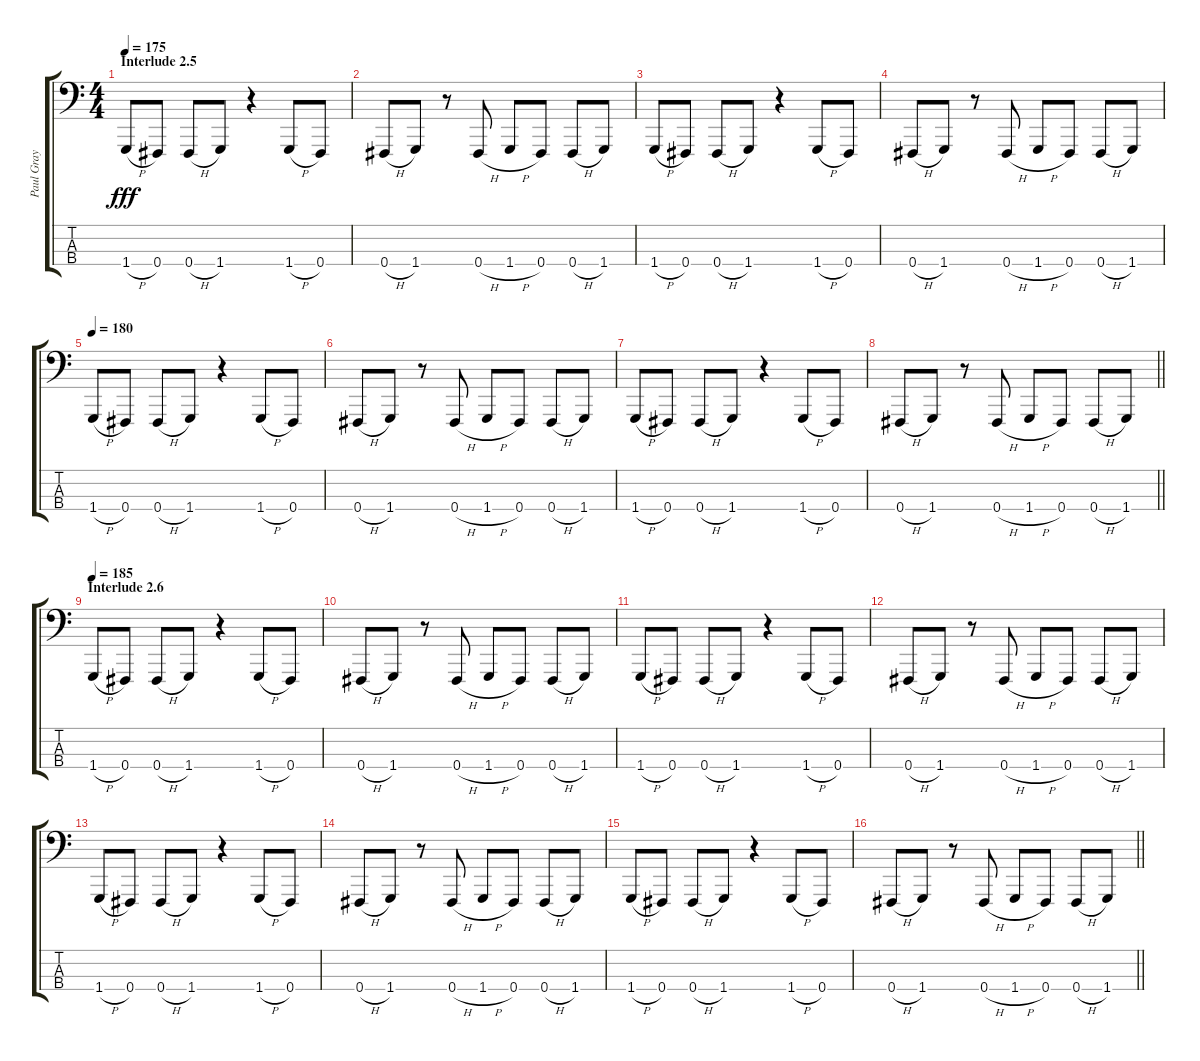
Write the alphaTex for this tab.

\track ("Paul Gray" "Paul Gray") {instrument electricbasspick}
\staff {score tabs}
\tuning (E2 B1 Gb1 Gb0) {hide}
\ts (4 4)
\section ("" "Interlude 2.5")
\tempo 175
\clef f4
\ks c
1.4{h}.8{dy fff} 0.4.8 0.4{h}.8 1.4.8 r.4 1.4{h}.8 0.4.8 |
0.4{h}.8 1.4.8 r.8 0.4{h}.8 1.4{h}.8 0.4.8 0.4{h}.8 1.4.8 |
1.4{h}.8 0.4.8 0.4{h}.8 1.4.8 r.4 1.4{h}.8 0.4.8 |
0.4{h}.8 1.4.8 r.8 0.4{h}.8 1.4{h}.8 0.4.8 0.4{h}.8 1.4.8 |
\tempo 180
1.4{h}.8 0.4.8 0.4{h}.8 1.4.8 r.4 1.4{h}.8 0.4.8 |
0.4{h}.8 1.4.8 r.8 0.4{h}.8 1.4{h}.8 0.4.8 0.4{h}.8 1.4.8 |
1.4{h}.8 0.4.8 0.4{h}.8 1.4.8 r.4 1.4{h}.8 0.4.8 |
\barLineRight lightlight
0.4{h}.8 1.4.8 r.8 0.4{h}.8 1.4{h}.8 0.4.8 0.4{h}.8 1.4.8 |
\section ("" "Interlude 2.6")
\tempo 185
1.4{h}.8 0.4.8 0.4{h}.8 1.4.8 r.4 1.4{h}.8 0.4.8 |
0.4{h}.8 1.4.8 r.8 0.4{h}.8 1.4{h}.8 0.4.8 0.4{h}.8 1.4.8 |
1.4{h}.8 0.4.8 0.4{h}.8 1.4.8 r.4 1.4{h}.8 0.4.8 |
0.4{h}.8 1.4.8 r.8 0.4{h}.8 1.4{h}.8 0.4.8 0.4{h}.8 1.4.8 |
1.4{h}.8 0.4.8 0.4{h}.8 1.4.8 r.4 1.4{h}.8 0.4.8 |
0.4{h}.8 1.4.8 r.8 0.4{h}.8 1.4{h}.8 0.4.8 0.4{h}.8 1.4.8 |
1.4{h}.8 0.4.8 0.4{h}.8 1.4.8 r.4 1.4{h}.8 0.4.8 |
\barLineRight lightlight
0.4{h}.8 1.4.8 r.8 0.4{h}.8 1.4{h}.8 0.4.8 0.4{h}.8 1.4.8
